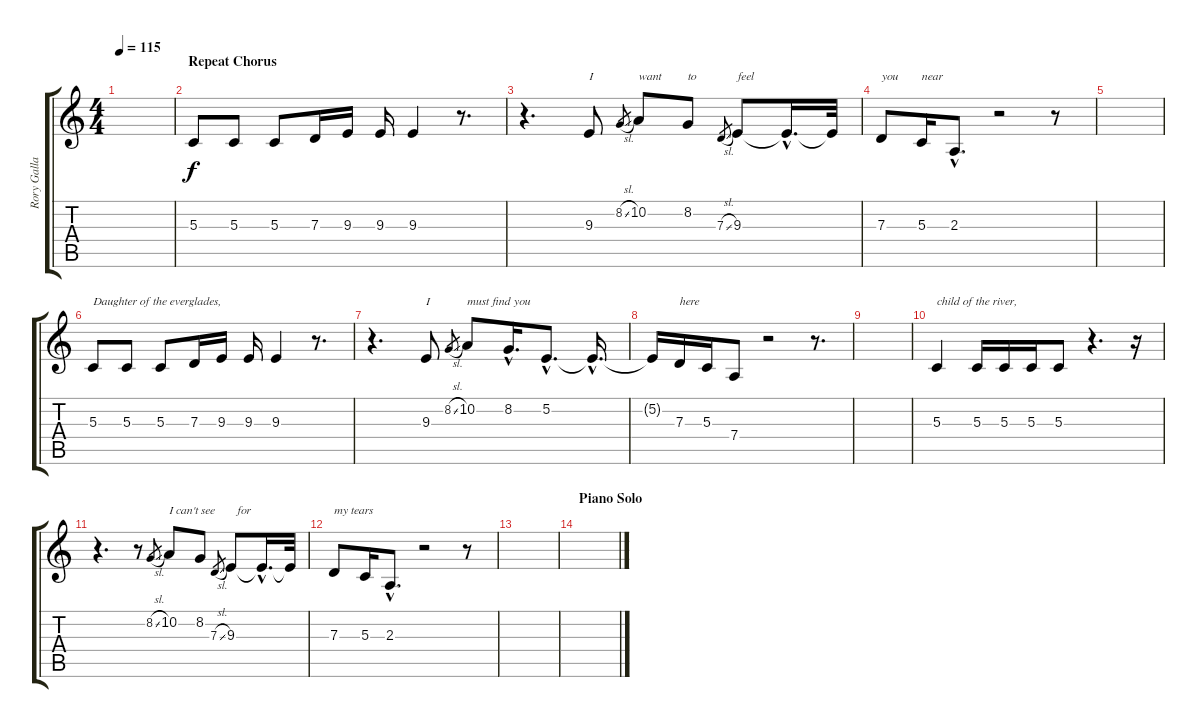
\track ("Rory Gallagher Vocals" "Rory Galla") {instrument cello}
\staff {score tabs}
\tuning (E4 B3 G3 D3 A2 E2) {hide}
\ts (4 4)
\tempo 115
\clef g2
\ks c
|
\section ("" "Repeat Chorus")
5.3.8 5.3.8 5.3.8 7.3.16 9.3.16 9.3.16 9.3.4 r.8{d} |
r.4{d} 9.3.8{txt "I"} 8.2{sl}.8{gr} 10.2.8{txt "want"} 8.2.8{txt "to"} 7.3{sl}.8{gr} 9.3.8{txt "feel"} 9.3{hac t}.16{d} 9.3{t}.32 |
7.3.8{txt "you"} 5.3.16{txt "near"} 2.3{hac}.8{d} r.2 r.8 |
|
5.3.8{txt "Daughter of the everglades,"} 5.3.8 5.3.8 7.3.16 9.3.16 9.3.16 9.3.4 r.8{d} |
r.4{d} 9.3.8{txt "I"} 8.2{sl}.8{gr} 10.2.8{txt "must find you"} 8.2{hac}.16{d} 5.2{hac}.8{d} 5.2{hac t}.16{d} |
5.2{t}.16 7.3.16{txt "here"} 5.3.16 7.4.8 r.2 r.8{d} |
|
5.3.4{txt "child of the river,"} 5.3.16 5.3.16 5.3.16 5.3.8 r.4{d} r.16 |
r.4{d} r.8 8.2{sl}.8{gr} 10.2.8{txt "I can't see"} 8.2.8 7.3{sl}.8{gr} 9.3.8{txt "  for"} 9.3{hac t}.16{d} 9.3{t}.32 |
7.3.8{txt "my tears"} 5.3.16 2.3{hac}.8{d} r.2 r.8 |
|
\section ("" "Piano Solo")
